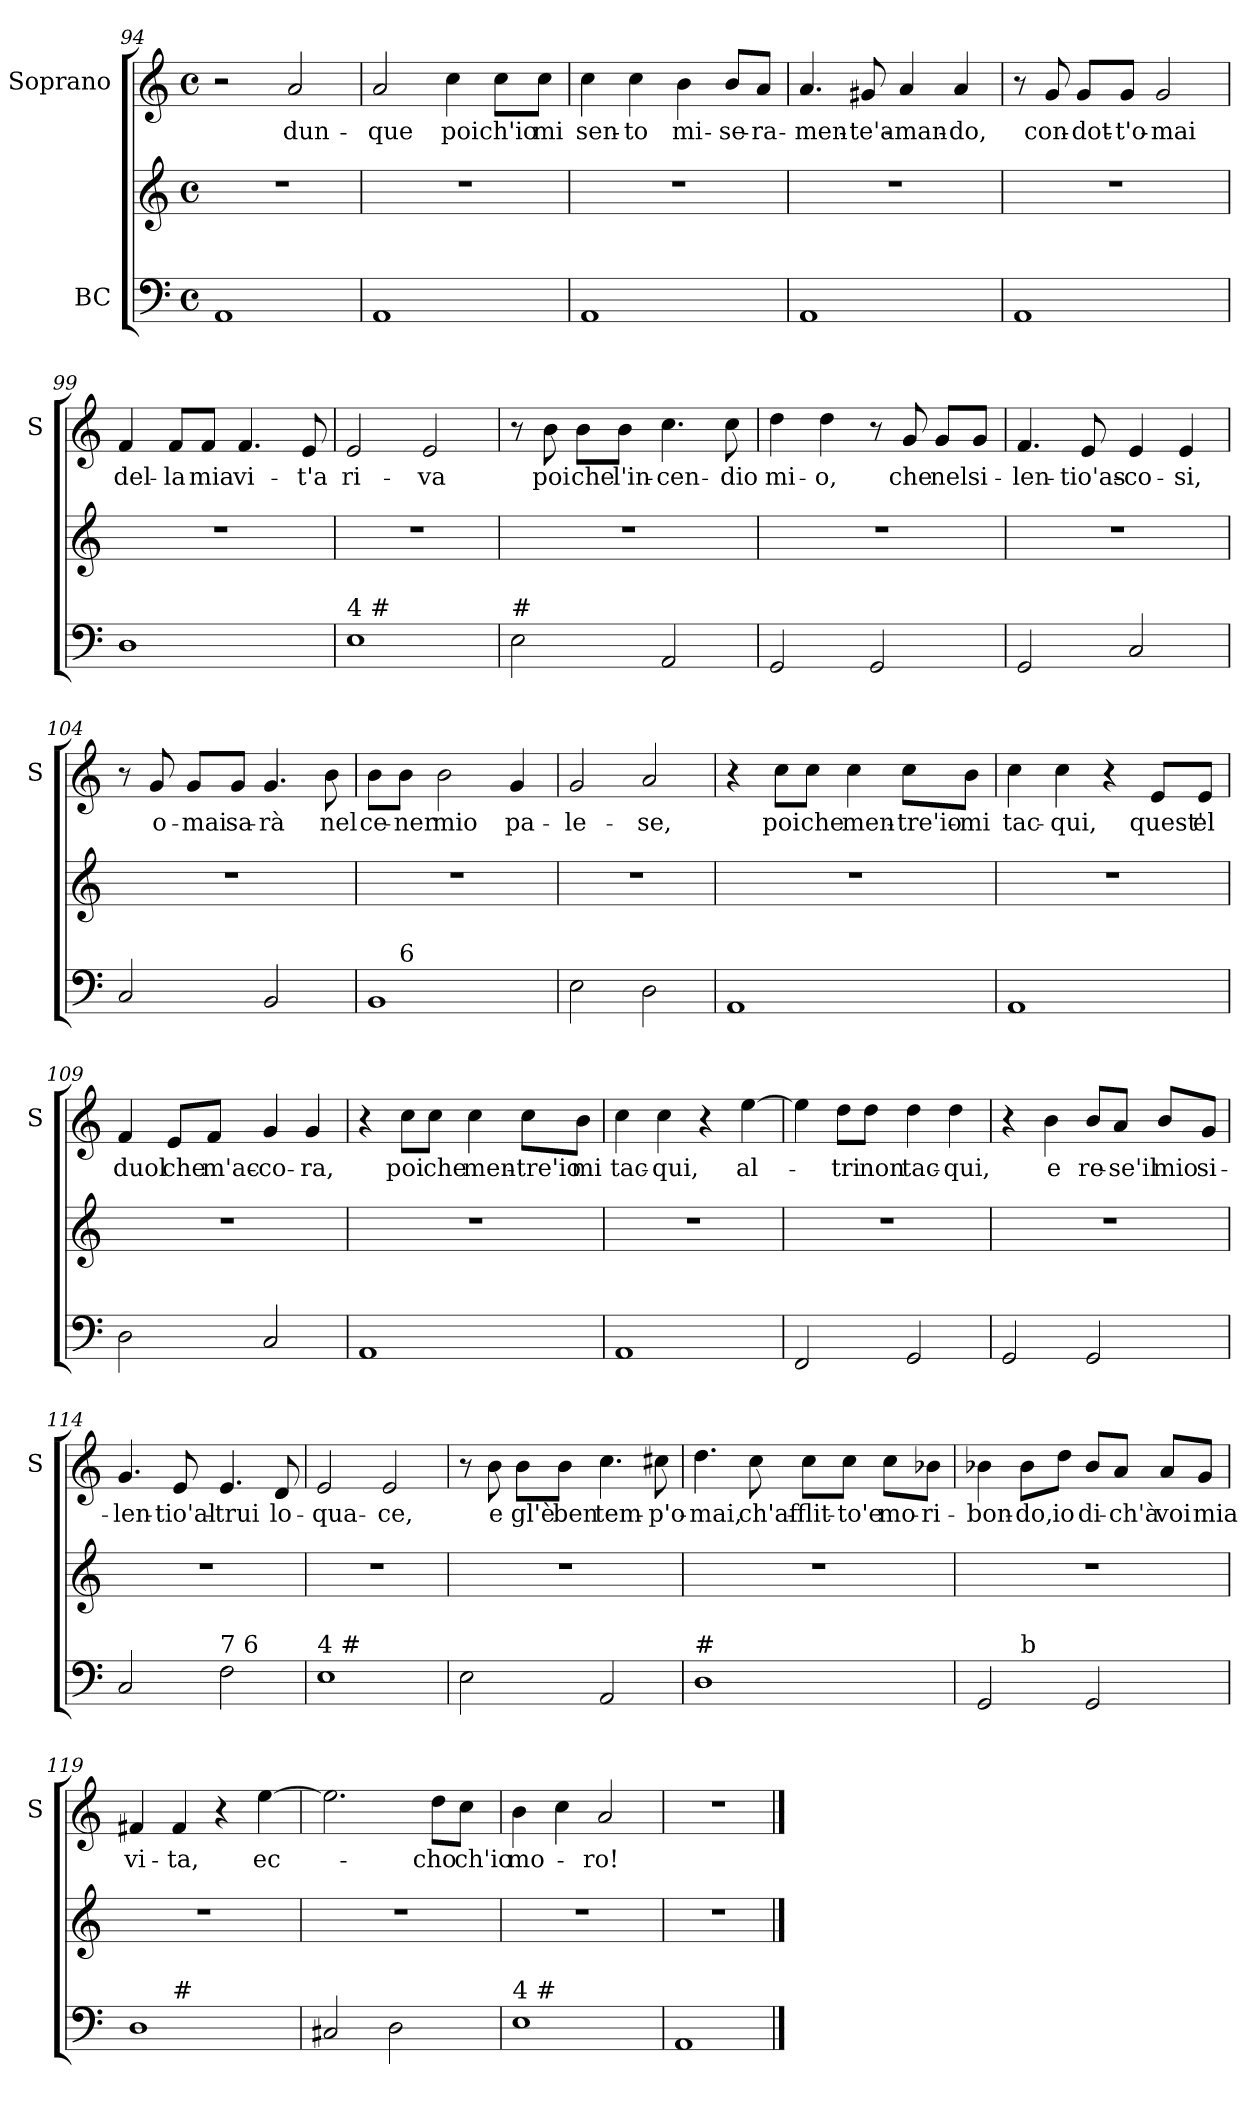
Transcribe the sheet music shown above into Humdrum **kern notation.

**kern	**kern	**kern	**text
*part2	*part2	*part1	*part1
*staff3	*staff2	*staff1	*staff1
*I"BC	*	*I"Soprano	*
*	*	*I'S	*
!!LO:LB:g=z
*clefF4	*clefG2	*clefG2	*
*k[]	*k[]	*k[]	*
*C:	*C:	*C:	*
*M4/4	*M4/4	*M4/4	*
*met(c)	*met(c)	*met(c)	*
=94	=94	=94	=94
1AA	1r	2r	.
!	!	!	!LO:LY:b
.	.	2a/	dun-
=95	=95	=95	=95
!	!	!	!LO:LY:b
1AA	1r	2a/	-que
!	!	!	!LO:LY:b
.	.	4cc\	poi
!	!	!	!LO:LY:b
.	.	8cc\L	ch'io
!	!	!	!LO:LY:b
.	.	8cc\J	mi
=96	=96	=96	=96
!	!	!	!LO:LY:b
1AA	1r	4cc\	sen-
!	!	!	!LO:LY:b
.	.	4cc\	-to
!	!	!	!LO:LY:b
.	.	4b\	mi-
!	!	!	!LO:LY:b
.	.	8b/L	-se-
!	!	!	!LO:LY:b
.	.	8a/J	-ra-
=97	=97	=97	=97
!	!	!	!LO:LY:b
1AA	1r	4.a/	-men-
!	!	!	!LO:LY:b
.	.	8g#X/	-te'a-
!	!	!	!LO:LY:b
.	.	4a/	-man-
!	!	!	!LO:LY:b
.	.	4a/	-do,
=98	=98	=98	=98
1AA	1r	8r	.
!	!	!	!LO:LY:b
.	.	8g/	con-
!	!	!	!LO:LY:b
.	.	8g/L	-dot-
!	!	!	!LO:LY:b
.	.	8g/J	-t'o-
!	!	!	!LO:LY:b
.	.	2g/	-mai
!!LO:LB:g=z
=99	=99	=99	=99
!	!	!	!LO:LY:b
1D	1r	4f/	del-
!	!	!	!LO:LY:b
.	.	8f/L	-la
!	!	!	!LO:LY:b
.	.	8f/J	mia
!	!	!	!LO:LY:b
.	.	4.f/	vi-
!	!	!	!LO:LY:b
.	.	8e/	-t'a
=100	=100	=100	=100
!LO:TX:a:t=4 #	!	!	!
!	!	!	!LO:LY:b
1E	1r	2e/	ri-
!	!	!	!LO:LY:b
.	.	2e/	-va
=101	=101	=101	=101
!LO:TX:a:t=#	!	!	!
2E\	1r	8r	.
!	!	!	!LO:LY:b
.	.	8b\	poi
!	!	!	!LO:LY:b
.	.	8b\L	che
!	!	!	!LO:LY:b
.	.	8b\J	l'in-
!	!	!	!LO:LY:b
2AA/	.	4.cc\	-cen-
!	!	!	!LO:LY:b
.	.	8cc\	-dio
=102	=102	=102	=102
!	!	!	!LO:LY:b
2GG/	1r	4dd\	mi-
!	!	!	!LO:LY:b
.	.	4dd\	-o,
2GG/	.	8r	.
!	!	!	!LO:LY:b
.	.	8g/	che
!	!	!	!LO:LY:b
.	.	8g/L	nel
!	!	!	!LO:LY:b
.	.	8g/J	si-
=103	=103	=103	=103
!	!	!	!LO:LY:b
2GG/	1r	4.f/	-len-
!	!	!	!LO:LY:b
.	.	8e/	-tio'as-
!	!	!	!LO:LY:b
2C/	.	4e/	-co-
!	!	!	!LO:LY:b
.	.	4e/	-si,
!!LO:LB:g=z
=104	=104	=104	=104
2C/	1r	8r	.
!	!	!	!LO:LY:b
.	.	8g/	o-
!	!	!	!LO:LY:b
.	.	8g/L	-mai
!	!	!	!LO:LY:b
.	.	8g/J	sa-
!	!	!	!LO:LY:b
2BB/	.	4.g/	-rà
!	!	!	!LO:LY:b
.	.	8b\	nel
=105	=105	=105	=105
!	!	!	!LO:LY:b
*^	*	*	*
1BB	8ryy	1r	8b\L	ce-
!	!LO:TX:a:t=6	!	!	!
!	!	!	!	!LO:LY:b
.	2..ryy	.	8b\J	-ner
!	!	!	!	!LO:LY:b
.	.	.	2b\	mio
!	!	!	!	!LO:LY:b
.	.	.	4g/	pa-
=106	=106	=106	=106	=106
!LO:TX:a:t=7 6 #	!	!	!	!
!	!	!	!	!LO:LY:b
*v	*v	*	*	*
2E\	1r	2g/	-le-
!	!	!	!LO:LY:b
2D\	.	2a/	-se,
=107	=107	=107	=107
1AA	1r	4r	.
!	!	!	!LO:LY:b
.	.	8cc\L	poi
!	!	!	!LO:LY:b
.	.	8cc\J	che
!	!	!	!LO:LY:b
.	.	4cc\	men-
!	!	!	!LO:LY:b
.	.	8cc\L	-tre'io-
!	!	!	!LO:LY:b
.	.	8b\J	-mi
=108	=108	=108	=108
!	!	!	!LO:LY:b
1AA	1r	4cc\	tac-
!	!	!	!LO:LY:b
.	.	4cc\	-qui,
.	.	4r	.
!	!	!	!LO:LY:b
.	.	8e/L	quest'
!	!	!	!LO:LY:b
.	.	8e/J	el
!!LO:PB:g=z
=109	=109	=109	=109
!	!	!	!LO:LY:b
2D\	1r	4f/	duol
!	!	!	!LO:LY:b
.	.	8e/L	che
!	!	!	!LO:LY:b
.	.	8f/J	m'ac-
!	!	!	!LO:LY:b
2C/	.	4g/	-co-
!	!	!	!LO:LY:b
.	.	4g/	-ra,
=110	=110	=110	=110
1AA	1r	4r	.
!	!	!	!LO:LY:b
.	.	8cc\L	poi
!	!	!	!LO:LY:b
.	.	8cc\J	che
!	!	!	!LO:LY:b
.	.	4cc\	men-
!	!	!	!LO:LY:b
.	.	8cc\L	-tre'io
!	!	!	!LO:LY:b
.	.	8b\J	mi
=111	=111	=111	=111
!	!	!	!LO:LY:b
1AA	1r	4cc\	tac-
!	!	!	!LO:LY:b
.	.	4cc\	-qui,
.	.	4r	.
!	!	!	!LO:LY:b
.	.	[4ee\	al-
=112	=112	=112	=112
2FF/	1r	4ee\]	.
!	!	!	!LO:LY:b
.	.	8dd\L	-tri
!	!	!	!LO:LY:b
.	.	8dd\J	non
!	!	!	!LO:LY:b
2GG/	.	4dd\	tac-
!	!	!	!LO:LY:b
.	.	4dd\	-qui,
=113	=113	=113	=113
2GG/	1r	4r	.
!	!	!	!LO:LY:b
.	.	4b\	e
!	!	!	!LO:LY:b
2GG/	.	8b/L	re-
!	!	!	!LO:LY:b
.	.	8a/J	-se'il
!	!	!	!LO:LY:b
.	.	8b/L	mio
!	!	!	!LO:LY:b
.	.	8g/J	si-
!!LO:LB:g=z
=114	=114	=114	=114
!	!	!	!LO:LY:b
2C/	1r	4.g/	-len-
!	!	!	!LO:LY:b
.	.	8e/	-tio'al-
!LO:TX:a:t=7 6	!	!	!
!	!	!	!LO:LY:b
2F\	.	4.e/	-trui
!	!	!	!LO:LY:b
.	.	8d/	lo-
=115	=115	=115	=115
!LO:TX:a:t=4 #	!	!	!
!	!	!	!LO:LY:b
1E	1r	2e/	-qua-
!	!	!	!LO:LY:b
.	.	2e/	-ce,
=116	=116	=116	=116
2E\	1r	8r	.
!	!	!	!LO:LY:b
.	.	8b\	e
!	!	!	!LO:LY:b
.	.	8b\L	gl'è
!	!	!	!LO:LY:b
.	.	8b\J	ben
!	!	!	!LO:LY:b
2AA/	.	4.cc\	tem-
!	!	!	!LO:LY:b
.	.	8cc#X\	-p'o-
=117	=117	=117	=117
!LO:TX:a:t=#	!	!	!
!	!	!	!LO:LY:b
1D	1r	4.dd\	-mai,
!	!	!	!LO:LY:b
.	.	8cc\	ch'af-
!	!	!	!LO:LY:b
.	.	8cc\L	-flit-
!	!	!	!LO:LY:b
.	.	8cc\J	-to'e
!	!	!	!LO:LY:b
.	.	8cc\L	mo-
!	!	!	!LO:LY:b
.	.	8b-X\J	-ri-
!!LO:LB:g=z
=118	=118	=118	=118
!	!	!	!LO:LY:b
*^	*	*	*
2GG/	4ryy	1r	4b-X\	-bon-
!	!LO:TX:a:t=b	!	!	!
!	!	!	!	!LO:LY:b
.	2.ryy	.	8b-\L	-do,
!	!	!	!	!LO:LY:b
.	.	.	8dd\J	io
!	!	!	!	!LO:LY:b
2GG/	.	.	8b-/L	di-
!	!	!	!	!LO:LY:b
.	.	.	8a/J	-ch'à
!	!	!	!	!LO:LY:b
.	.	.	8a/L	voi
!	!	!	!	!LO:LY:b
.	.	.	8g/J	mia
=119	=119	=119	=119	=119
!	!	!	!	!LO:LY:b
1D	4ryy	1r	4f#X/	vi-
!	!LO:TX:a:t=#	!	!	!
!	!	!	!	!LO:LY:b
.	2.ryy	.	4f#/	-ta,
.	.	.	4r	.
!	!	!	!	!LO:LY:b
.	.	.	[4ee\	ec-
*v	*v	*	*	*
=120	=120	=120	=120
2C#X/	1r	2.ee\]	.
2D\	.	.	.
!	!	!	!LO:LY:b
.	.	8dd\L	-cho
!	!	!	!LO:LY:b
.	.	8cc\J	ch'io
=121	=121	=121	=121
!LO:TX:a:t=4 #	!	!	!
!	!	!	!LO:LY:b
1E	1r	4b\	mo-
.	.	4cc\	.
!	!	!	!LO:LY:b
.	.	2a/	-ro!
=122	=122	=122	=122
1AA	1r	1r	.
==	==	==	==
*-	*-	*-	*-
